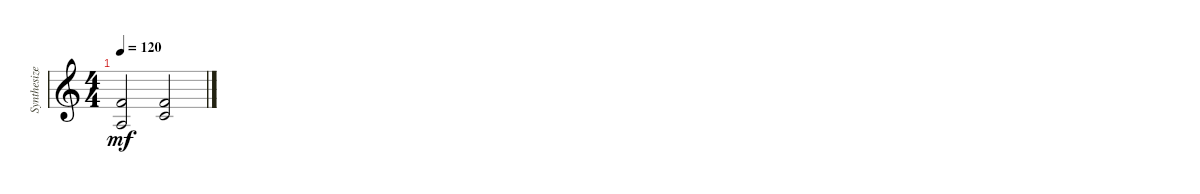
\track ("Synthesizer (Staff 2)" "Synthesize") {instrument lead7fifths}
\staff {score}
\tuning (E4 B3 G3 D3 A2 E2 B1) {hide}
\ts (4 4)
\tempo 120
\clef g2
\ks c
(1.1 2.3).2{dy mf} (1.1 1.2).2
